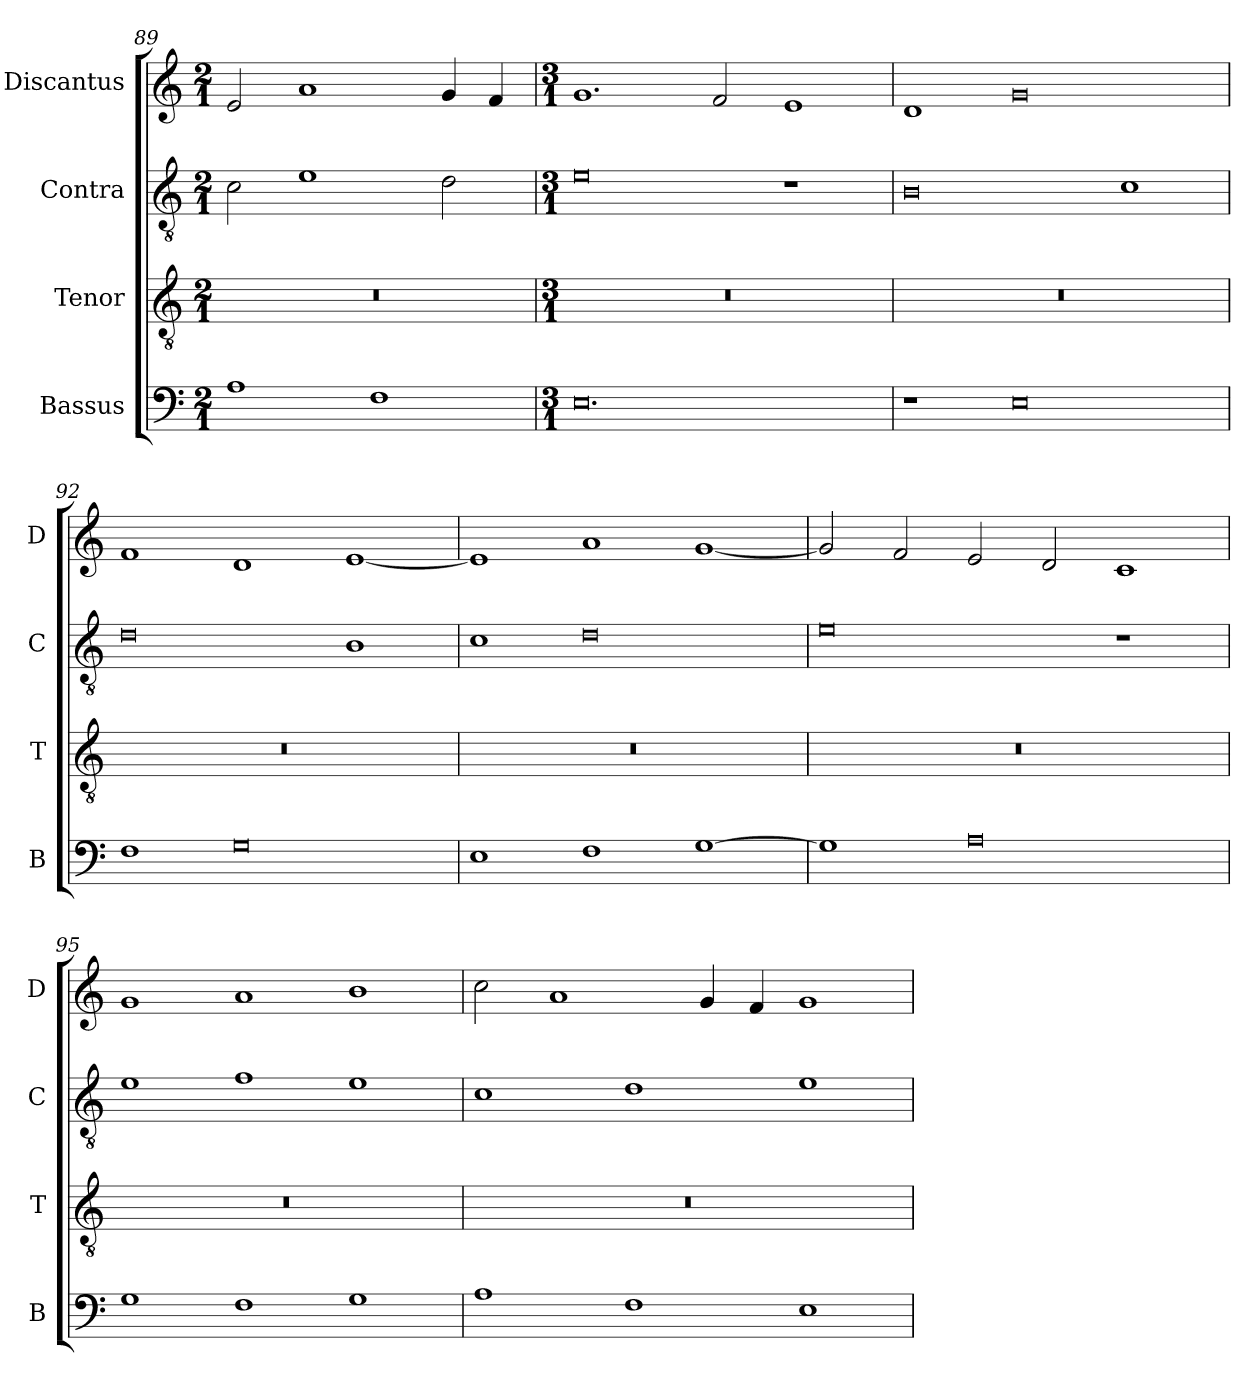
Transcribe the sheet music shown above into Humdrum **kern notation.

**kern	**kern	**kern	**kern
*part4	*part3	*part2	*part1
*staff4	*staff3	*staff2	*staff1
*I"Bassus	*I"Tenor	*I"Contra	*I"Discantus
*I'B	*I'T	*I'C	*I'D
*clefF4	*clefGv2	*clefGv2	*clefG2
*k[]	*k[]	*k[]	*k[]
*M2/1	*M2/1	*M2/1	*M2/1
=89	=89	=89	=89
1A	0r	2c\	2e/
.	.	1e	1a
1F	.	.	.
.	.	2d\	4g/
.	.	.	4f/
=90	=90	=90	=90
*M3/1	*M3/1	*M3/1	*M3/1
0.E	0.r	0e	1.g
.	.	.	2f/
.	.	1r	1e
=91	=91	=91	=91
1r	0.r	0B	1d
0E	.	.	0g
.	.	1c	.
=92	=92	=92	=92
1F	0.r	0d	1f
0G	.	.	1d
.	.	1B	[1e
=93	=93	=93	=93
1E	0.r	1c	1e]
1F	.	0d	1a
[1G	.	.	[1g
=94	=94	=94	=94
1G]	0.r	0e	2g/]
.	.	.	2f/
0A	.	.	2e/
.	.	.	2d/
.	.	1r	1c
=95	=95	=95	=95
1G	0.r	1e	1g
1F	.	1f	1a
1G	.	1e	1b
=96	=96	=96	=96
1A	0.r	1c	2cc\
.	.	.	1a
1F	.	1d	.
.	.	.	4g/
.	.	.	4f/
1E	.	1e	1g
=	=	=	=
*-	*-	*-	*-
